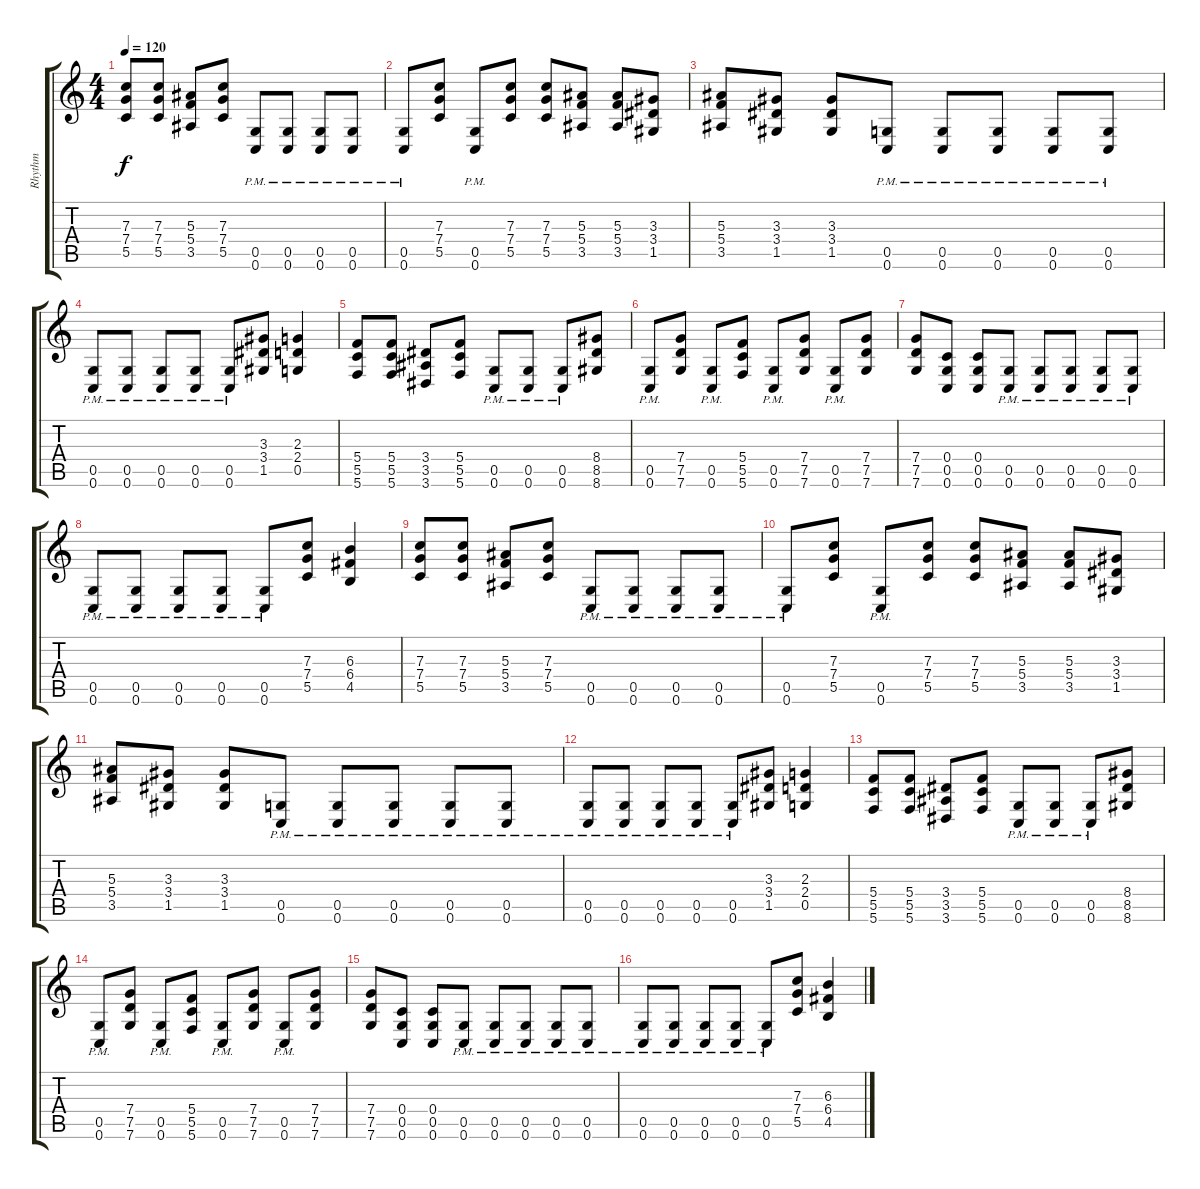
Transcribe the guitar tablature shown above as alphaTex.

\track ("Rhythm" "Rhythm") {instrument distortionguitar}
\staff {score tabs}
\tuning (D4 A3 F3 C3 G2 C2) {hide}
\ts (4 4)
\tempo 120
\clef g2
\ks c
(7.3 7.4 5.5).8{dy f balance 0} (7.3 7.4 5.5).8 (5.3 5.4 3.5).8 (7.3 7.4 5.5).8 (0.5{pm} 0.6{pm}).8 (0.5{pm} 0.6{pm}).8 (0.5{pm} 0.6{pm}).8 (0.5{pm} 0.6{pm}).8 |
(0.5{pm} 0.6{pm}).8 (7.3 7.4 5.5).8 (0.5{pm} 0.6{pm}).8 (7.3 7.4 5.5).8 (7.3 7.4 5.5).8 (5.3 5.4 3.5).8 (5.3 5.4 3.5).8 (3.3 3.4 1.5).8 |
(5.3 5.4 3.5).8 (3.3 3.4 1.5).8 (3.3 3.4 1.5).8 (0.5{pm} 0.6{pm}).8 (0.5{pm} 0.6{pm}).8 (0.5{pm} 0.6{pm}).8 (0.5{pm} 0.6{pm}).8 (0.5{pm} 0.6{pm}).8 |
(0.5{pm} 0.6{pm}).8 (0.5{pm} 0.6{pm}).8 (0.5{pm} 0.6{pm}).8 (0.5{pm} 0.6{pm}).8 (0.5{pm} 0.6{pm}).8 (3.3 3.4 1.5).8 (2.3 2.4 0.5).4 |
(5.4 5.5 5.6).8 (5.4 5.5 5.6).8 (3.4 3.5 3.6).8 (5.4 5.5 5.6).8 (0.5{pm} 0.6{pm}).8 (0.5{pm} 0.6{pm}).8 (0.5{pm} 0.6{pm}).8 (8.4 8.5 8.6).8 |
(0.5{pm} 0.6{pm}).8 (7.4 7.5 7.6).8 (0.5{pm} 0.6{pm}).8 (5.4 5.5 5.6).8 (0.5{pm} 0.6{pm}).8 (7.4 7.5 7.6).8 (0.5{pm} 0.6{pm}).8 (7.4 7.5 7.6).8 |
(7.4 7.5 7.6).8 (0.4 0.5 0.6).8 (0.4 0.5 0.6).8 (0.5{pm} 0.6{pm}).8 (0.5{pm} 0.6{pm}).8 (0.5{pm} 0.6{pm}).8 (0.5{pm} 0.6{pm}).8 (0.5{pm} 0.6{pm}).8 |
(0.5{pm} 0.6{pm}).8 (0.5{pm} 0.6{pm}).8 (0.5{pm} 0.6{pm}).8 (0.5{pm} 0.6{pm}).8 (0.5{pm} 0.6{pm}).8 (7.3 7.4 5.5).8 (6.3 6.4 4.5).4 |
(7.3 7.4 5.5).8{balance 0} (7.3 7.4 5.5).8 (5.3 5.4 3.5).8 (7.3 7.4 5.5).8 (0.5{pm} 0.6{pm}).8 (0.5{pm} 0.6{pm}).8 (0.5{pm} 0.6{pm}).8 (0.5{pm} 0.6{pm}).8 |
(0.5{pm} 0.6{pm}).8 (7.3 7.4 5.5).8 (0.5{pm} 0.6{pm}).8 (7.3 7.4 5.5).8 (7.3 7.4 5.5).8 (5.3 5.4 3.5).8 (5.3 5.4 3.5).8 (3.3 3.4 1.5).8 |
(5.3 5.4 3.5).8 (3.3 3.4 1.5).8 (3.3 3.4 1.5).8 (0.5{pm} 0.6{pm}).8 (0.5{pm} 0.6{pm}).8 (0.5{pm} 0.6{pm}).8 (0.5{pm} 0.6{pm}).8 (0.5{pm} 0.6{pm}).8 |
(0.5{pm} 0.6{pm}).8 (0.5{pm} 0.6{pm}).8 (0.5{pm} 0.6{pm}).8 (0.5{pm} 0.6{pm}).8 (0.5{pm} 0.6{pm}).8 (3.3 3.4 1.5).8 (2.3 2.4 0.5).4 |
(5.4 5.5 5.6).8 (5.4 5.5 5.6).8 (3.4 3.5 3.6).8 (5.4 5.5 5.6).8 (0.5{pm} 0.6{pm}).8 (0.5{pm} 0.6{pm}).8 (0.5{pm} 0.6{pm}).8 (8.4 8.5 8.6).8 |
(0.5{pm} 0.6{pm}).8 (7.4 7.5 7.6).8 (0.5{pm} 0.6{pm}).8 (5.4 5.5 5.6).8 (0.5{pm} 0.6{pm}).8 (7.4 7.5 7.6).8 (0.5{pm} 0.6{pm}).8 (7.4 7.5 7.6).8 |
(7.4 7.5 7.6).8 (0.4 0.5 0.6).8 (0.4 0.5 0.6).8 (0.5{pm} 0.6{pm}).8 (0.5{pm} 0.6{pm}).8 (0.5{pm} 0.6{pm}).8 (0.5{pm} 0.6{pm}).8 (0.5{pm} 0.6{pm}).8 |
(0.5{pm} 0.6{pm}).8 (0.5{pm} 0.6{pm}).8 (0.5{pm} 0.6{pm}).8 (0.5{pm} 0.6{pm}).8 (0.5{pm} 0.6{pm}).8 (7.3 7.4 5.5).8 (6.3 6.4 4.5).4
